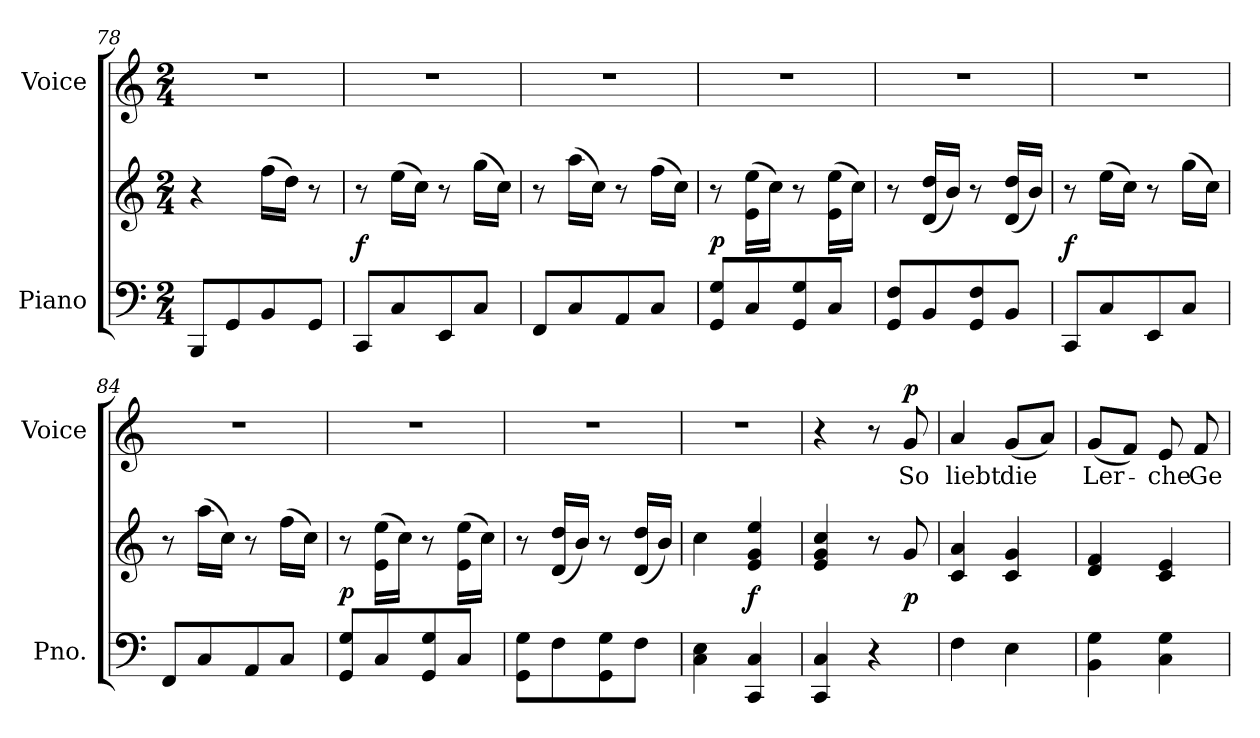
**kern	**kern	**dynam	**kern	**text	**dynam
*part2	*part2	*part2	*part1	*part1	*part1
*staff3	*staff2	*staff2/3	*staff1	*staff1	*staff1
*I"Piano	*	*	*I"Voice	*	*
*I'Pno.	*	*	*I'Voice	*	*
*clefF4	*clefG2	*	*clefG2	*	*
*k[]	*k[]	*	*k[]	*	*
*C:	*C:	*	*C:	*	*
*M2/4	*M2/4	*	*M2/4	*	*
=78	=78	=78	=78	=78	=78
!	!	!	!LO:N:vis=1	!	!
8BBBi/L	4r	.	2r	.	.
8GGi/	.	.	.	.	.
8BBi/	(16ffi\LL	.	.	.	.
.	16ddi\JJ)	.	.	.	.
8GGi/J	8r	.	.	.	.
!!LO:LB:g=z
=79	=79	=79	=79	=79	=79
!	!	!	!LO:N:vis=1	!	!
8CCi/L	8r	f	2r	.	.
8Ci/	(16eei\LL	.	.	.	.
.	16cci\JJ)	.	.	.	.
8EEi/	8r	.	.	.	.
8Ci/J	(16ggi\LL	.	.	.	.
.	16cci\JJ)	.	.	.	.
=80	=80	=80	=80	=80	=80
!	!	!	!LO:N:vis=1	!	!
8FFi/L	8r	.	2r	.	.
8Ci/	(16aai\LL	.	.	.	.
.	16cci\JJ)	.	.	.	.
8AAi/	8r	.	.	.	.
8Ci/J	(16ffi\LL	.	.	.	.
.	16cci\JJ)	.	.	.	.
=81	=81	=81	=81	=81	=81
!	!	!	!LO:N:vis=1	!	!
8GGi/ 8GiL	8r	p	2r	.	.
8Ci/	(16ei\ 16eeiLL	.	.	.	.
.	16cci\JJ)	.	.	.	.
8GGi/ 8Gi	8r	.	.	.	.
8Ci/J	(16ei\ 16eeiLL	.	.	.	.
.	16cci\JJ)	.	.	.	.
=82	=82	=82	=82	=82	=82
!	!	!	!LO:N:vis=1	!	!
8GGi/ 8FiL	8r	.	2r	.	.
8BBi/	(16di/ 16ddiLL	.	.	.	.
.	16bi/JJ)	.	.	.	.
8GGi/ 8Fi	8r	.	.	.	.
8BBi/J	(16di/ 16ddiLL	.	.	.	.
.	16bi/JJ)	.	.	.	.
=83	=83	=83	=83	=83	=83
!	!	!	!LO:N:vis=1	!	!
8CCi/L	8r	f	2r	.	.
8Ci/	(16eei\LL	.	.	.	.
.	16cci\JJ)	.	.	.	.
8EEi/	8r	.	.	.	.
8Ci/J	(16ggi\LL	.	.	.	.
.	16cci\JJ)	.	.	.	.
=84	=84	=84	=84	=84	=84
!	!	!	!LO:N:vis=1	!	!
8FFi/L	8r	.	2r	.	.
8Ci/	(16aai\LL	.	.	.	.
.	16cci\JJ)	.	.	.	.
8AAi/	8r	.	.	.	.
8Ci/J	(16ffi\LL	.	.	.	.
.	16cci\JJ)	.	.	.	.
=85	=85	=85	=85	=85	=85
!	!	!	!LO:N:vis=1	!	!
8GGi/ 8GiL	8r	p	2r	.	.
8Ci/	(16ei\ 16eeiLL	.	.	.	.
.	16cci\JJ)	.	.	.	.
8GGi/ 8Gi	8r	.	.	.	.
8Ci/J	(16ei\ 16eeiLL	.	.	.	.
.	16cci\JJ)	.	.	.	.
=86	=86	=86	=86	=86	=86
!	!	!	!LO:N:vis=1	!	!
8GGi\ 8GiL	8r	.	2r	.	.
8Fi\	(16di/ 16ddiLL	.	.	.	.
.	16bi/JJ)	.	.	.	.
8GGi\ 8Gi	8r	.	.	.	.
8Fi\J	(16di/ 16ddiLL	.	.	.	.
.	16bi/JJ)	.	.	.	.
!!LO:PB:g=z
=87	=87	=87	=87	=87	=87
!	!	!	!LO:N:vis=1	!	!
4Ci\ 4Ei	4cci\	.	2r	.	.
4CCi/ 4Ci	4ei/ 4gi 4eei	f	.	.	.
=88	=88	=88	=88	=88	=88
4CCi/ 4Ci	4ei/ 4gi 4cci	.	4r	.	.
4r	8r	.	8r	.	.
!	!	!	!	!LO:LY:b:color=#000000	!
.	8gi/	p	8gi/	So	p
=89	=89	=89	=89	=89	=89
!	!	!	!	!LO:LY:b:color=#000000	!
4Fi\	4ci/ 4ai	.	4ai/	liebt	.
!	!	!	!	!LO:LY:b:color=#000000	!
4Ei\	4ci/ 4gi	.	(8gi/L	die	.
.	.	.	8ai/J)	.	.
=90	=90	=90	=90	=90	=90
!	!	!	!	!LO:LY:b:color=#000000	!
4BBi\ 4Gi	4di/ 4fi	.	(8gi/L	Ler-	.
.	.	.	8fi/J)	.	.
!	!	!	!	!LO:LY:b:color=#000000	!
4Ci\ 4Gi	4ci/ 4ei	.	8ei/	-che	.
!	!	!	!	!LO:LY:b:color=#000000	!
.	.	.	8fi/	Ge-	.
=	=	=	=	=	=
*-	*-	*-	*-	*-	*-
